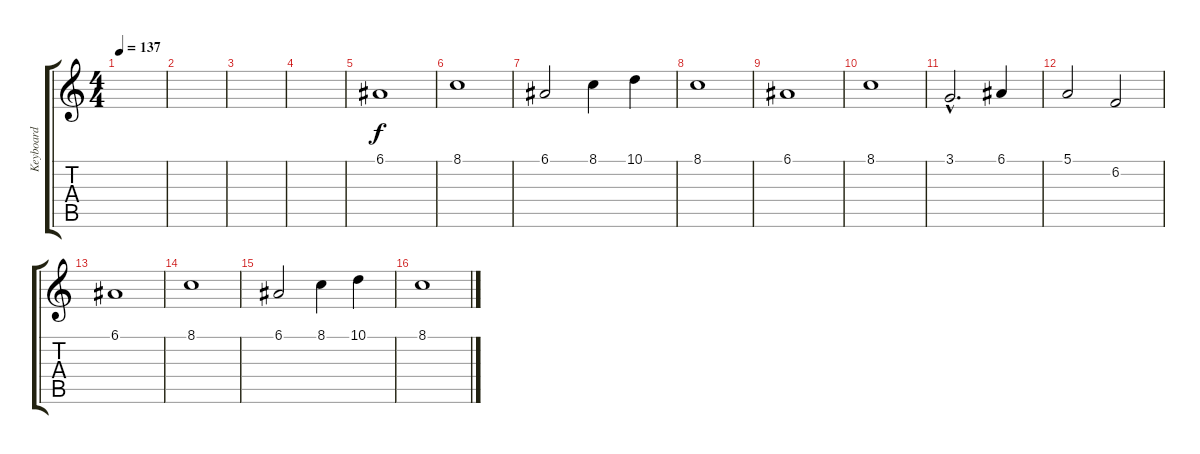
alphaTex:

\track ("Keyboard" "Keyboard") {instrument violin}
\staff {score tabs}
\tuning (E4 B3 G3 D3 A2 E2) {hide}
\ts (4 4)
\tempo 137
\clef g2
\ks c
|
|
|
|
6.1.1 |
8.1.1 |
6.1.2 8.1.4 10.1.4 |
8.1.1 |
6.1.1 |
8.1.1 |
3.1{hac}.2{d} 6.1.4 |
5.1.2 6.2.2 |
6.1.1 |
8.1.1 |
6.1.2 8.1.4 10.1.4 |
8.1.1
